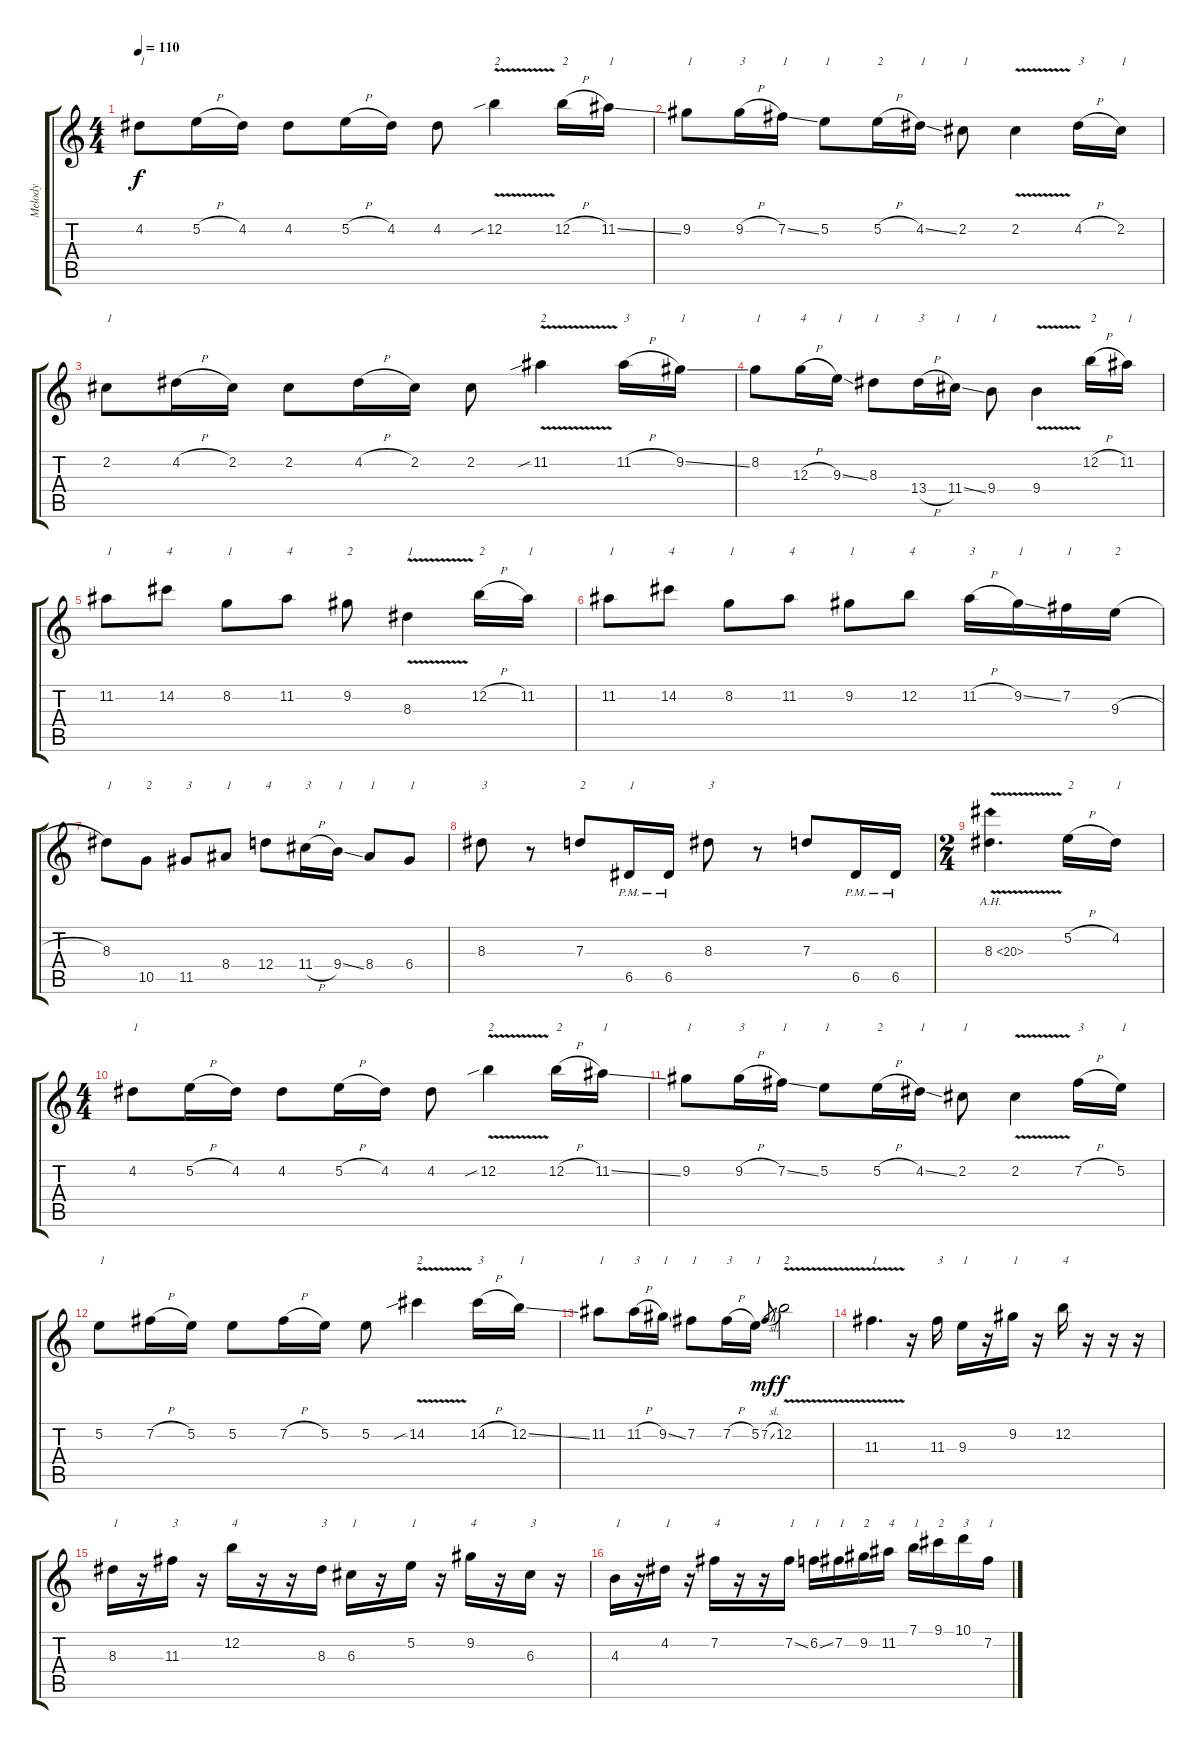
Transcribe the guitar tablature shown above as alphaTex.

\track ("Melody" "Melody") {instrument distortionguitar}
\staff {score tabs}
\tuning (E4 B3 G3 D3 A2 E2) {hide}
\ts (4 4)
\tempo 110
\clef g2
\ks c
4.2.8{txt "1" dy f} 5.2{h}.16 4.2.16 4.2.8 5.2{h}.16 4.2.16 4.2.8 12.2{v sib}.4{txt "2"} 12.2{h}.16{txt "2"} 11.2{ss}.16{txt "1"} |
9.2.8{txt "1"} 9.2{h}.16{txt "3"} 7.2{ss}.16{txt "1"} 5.2.8{txt "1"} 5.2{h}.16{txt "2"} 4.2{ss}.16{txt "1"} 2.2.8{txt "1"} 2.2{v}.4 4.2{h}.16{txt "3"} 2.2.16{txt "1"} |
2.2.8{txt "1"} 4.2{h}.16 2.2.16 2.2.8 4.2{h}.16 2.2.16 2.2.8 11.2{v sib}.4{txt "2"} 11.2{h}.16{txt "3"} 9.2{ss}.16{txt "1"} |
8.2.8{txt "1"} 12.3{h}.16{txt "4"} 9.3{ss}.16{txt "1"} 8.3.8{txt "1"} 13.4{h}.16{txt "3"} 11.4{ss}.16{txt "1"} 9.4.8{txt "1"} 9.4{v}.4 12.2{h}.16{txt "2"} 11.2.16{txt "1"} |
11.2.8{txt "1"} 14.2.8{txt "4"} 8.2.8{txt "1"} 11.2.8{txt "4"} 9.2.8{txt "2"} 8.3{v}.4{txt "1"} 12.2{h}.16{txt "2"} 11.2.16{txt "1"} |
11.2.8{txt "1"} 14.2.8{txt "4"} 8.2.8{txt "1"} 11.2.8{txt "4"} 9.2.8{txt "1"} 12.2.8{txt "4"} 11.2{h}.16{txt "3"} 9.2{ss}.16{txt "1"} 7.2.16{txt "1"} 9.3{h}.16{txt "2"} |
8.3.8{txt "1"} 10.5.8{txt "2"} 11.5.8{txt "3"} 8.4.8{txt "1"} 12.4.8{txt "4"} 11.4{h}.16{txt "3"} 9.4{ss}.16{txt "1"} 8.4.8{txt "1"} 6.4.8{txt "1"} |
8.3.8{txt "3"} r.8 7.3.8{txt "2"} 6.5{pm}.16{txt "1"} 6.5{pm}.16 8.3.8{txt "3"} r.8 7.3.8 6.5{pm}.16 6.5{pm}.16 |
\ts (2 4)
8.3{ah 12 v}.4{d} 5.2{h}.16{txt "2"} 4.2.16{txt "1"} |
\ts (4 4)
4.2.8{txt "1"} 5.2{h}.16 4.2.16 4.2.8 5.2{h}.16 4.2.16 4.2.8 12.2{v sib}.4{txt "2"} 12.2{h}.16{txt "2"} 11.2{ss}.16{txt "1"} |
9.2.8{txt "1"} 9.2{h}.16{txt "3"} 7.2{ss}.16{txt "1"} 5.2.8{txt "1"} 5.2{h}.16{txt "2"} 4.2{ss}.16{txt "1"} 2.2.8{txt "1"} 2.2{v}.4 7.2{h}.16{txt "3"} 5.2.16{txt "1"} |
5.2.8{txt "1"} 7.2{h}.16 5.2.16 5.2.8 7.2{h}.16 5.2.16 5.2.8 14.2{v sib}.4{txt "2"} 14.2{h}.16{txt "3"} 12.2{ss}.16{txt "1"} |
11.2.8{txt "1"} 11.2{h}.16{txt "3"} 9.2{ss}.16{txt "1"} 7.2.8{txt "1"} 7.2{h}.16{txt "3"} 5.2.16{txt "1"} 7.2{sl}.8{gr dy mf} 12.2{v}.2{txt "2" dy f} |
11.3{v}.4{d txt "1"} r.16 11.3.16{txt "3"} 9.3.16{txt "1"} r.16 9.2.16{txt "1"} r.16 12.2.16{txt "4"} r.16 r.16 r.16 |
8.3.16{txt "1"} r.16 11.3.16{txt "3"} r.16 12.2.16{txt "4"} r.16 r.16 8.3.16{txt "3"} 6.3.16{txt "1"} r.16 5.2.16{txt "1"} r.16 9.2.16{txt "4"} r.16 6.3.16{txt "3"} r.16 |
4.3.16{txt "1"} r.16 4.2.16{txt "1"} r.16 7.2.16{txt "4"} r.16 r.16 7.2{ss}.16{txt "1"} 6.2{ss}.16{txt "1"} 7.2.16{txt "1"} 9.2.16{txt "2"} 11.2.16{txt "4"} 7.1.16{txt "1"} 9.1.16{txt "2"} 10.1.16{txt "3"} 7.2{ss}.16{txt "1"}
